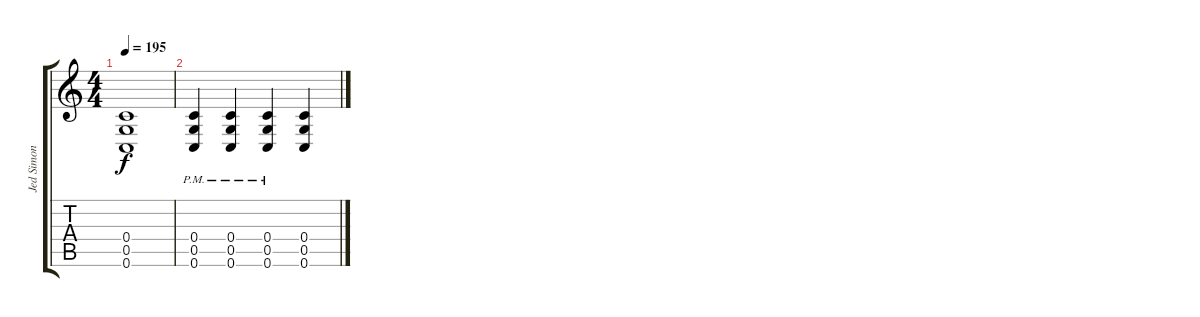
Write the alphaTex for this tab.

\track ("Jed Simon" "Jed Simon") {instrument overdrivenguitar}
\staff {score tabs}
\tuning (E4 C4 G3 C3 G2 C2) {hide}
\ts (4 4)
\tempo 195
\clef g2
\ks c
(0.4 0.5 0.6).1{dy f} |
(0.4{pm} 0.5{pm} 0.6{pm}).4 (0.4{pm} 0.5{pm} 0.6{pm}).4 (0.4{pm} 0.5{pm} 0.6{pm}).4 (0.4 0.5 0.6).4
